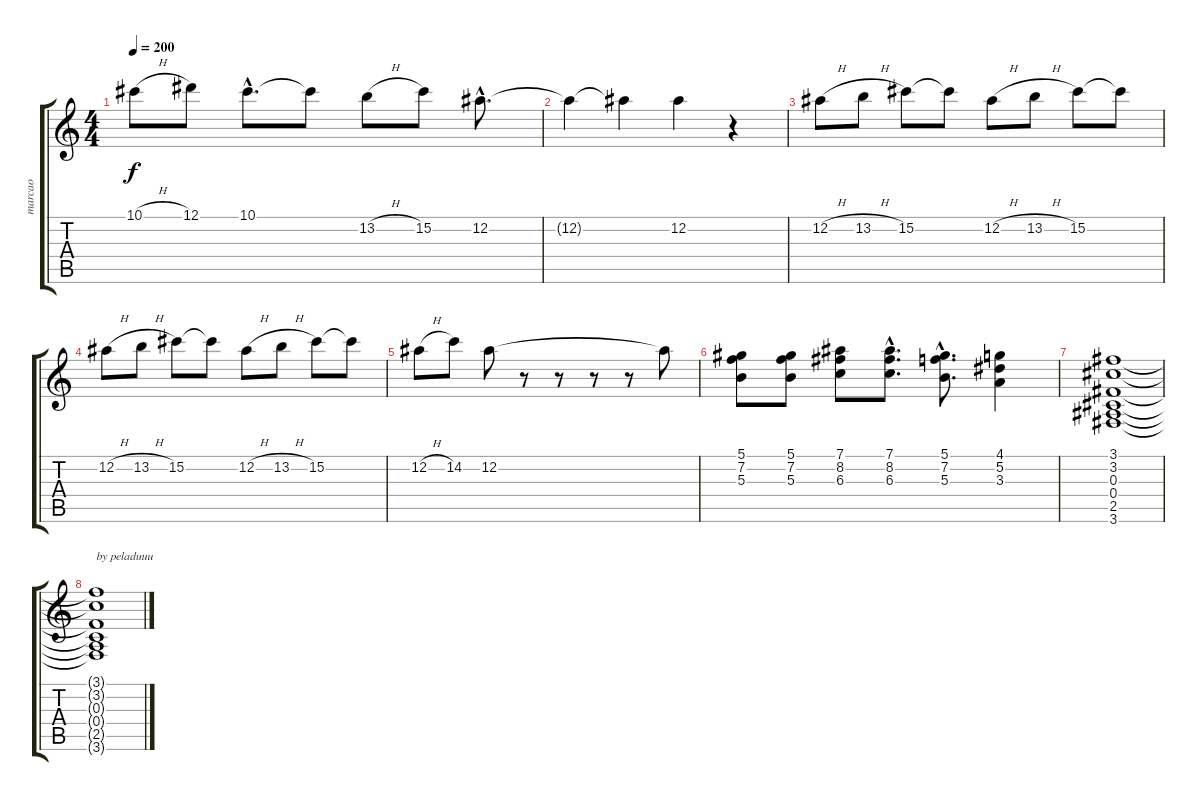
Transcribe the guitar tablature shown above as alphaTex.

\track ("marcao" "marcao") {instrument acousticguitarsteel}
\staff {score tabs}
\tuning (Eb4 Bb3 Gb3 Db3 Ab2 Eb2) {hide}
\ts (4 4)
\tempo 200
\clef g2
\ks c
10.1{h}.8{dy f} 12.1.8 10.1{hac}.8{d} 10.1{t}.8 13.2{h}.8 15.2.8 12.2{hac}.8{d} |
12.2{t}.4 12.2{t}.4 12.2.4 r.4 |
12.2{h}.8 13.2{h}.8 15.2.8 15.2{t}.8 12.2{h}.8 13.2{h}.8 15.2.8 15.2{t}.8 |
12.2{h}.8 13.2{h}.8 15.2.8 15.2{t}.8 12.2{h}.8 13.2{h}.8 15.2.8 15.2{t}.8 |
12.2{h}.8 14.2.8 12.2.8 r.8 r.8 r.8 r.8 12.2{t}.8 |
(5.1 7.2 5.3).8 (5.1 7.2 5.3).8 (7.1 8.2 6.3).8 (7.1{hac} 8.2{hac} 6.3{hac}).8{d} (5.1{hac} 7.2{hac} 5.3{hac}).8{d} (4.1 5.2 3.3).4 |
(3.1 3.2 0.3 0.4 2.5 3.6).1 |
(3.1{t} 3.2{t} 0.3{t} 0.4{t} 2.5{t} 3.6{t}).1{txt "by peladuuu"}
